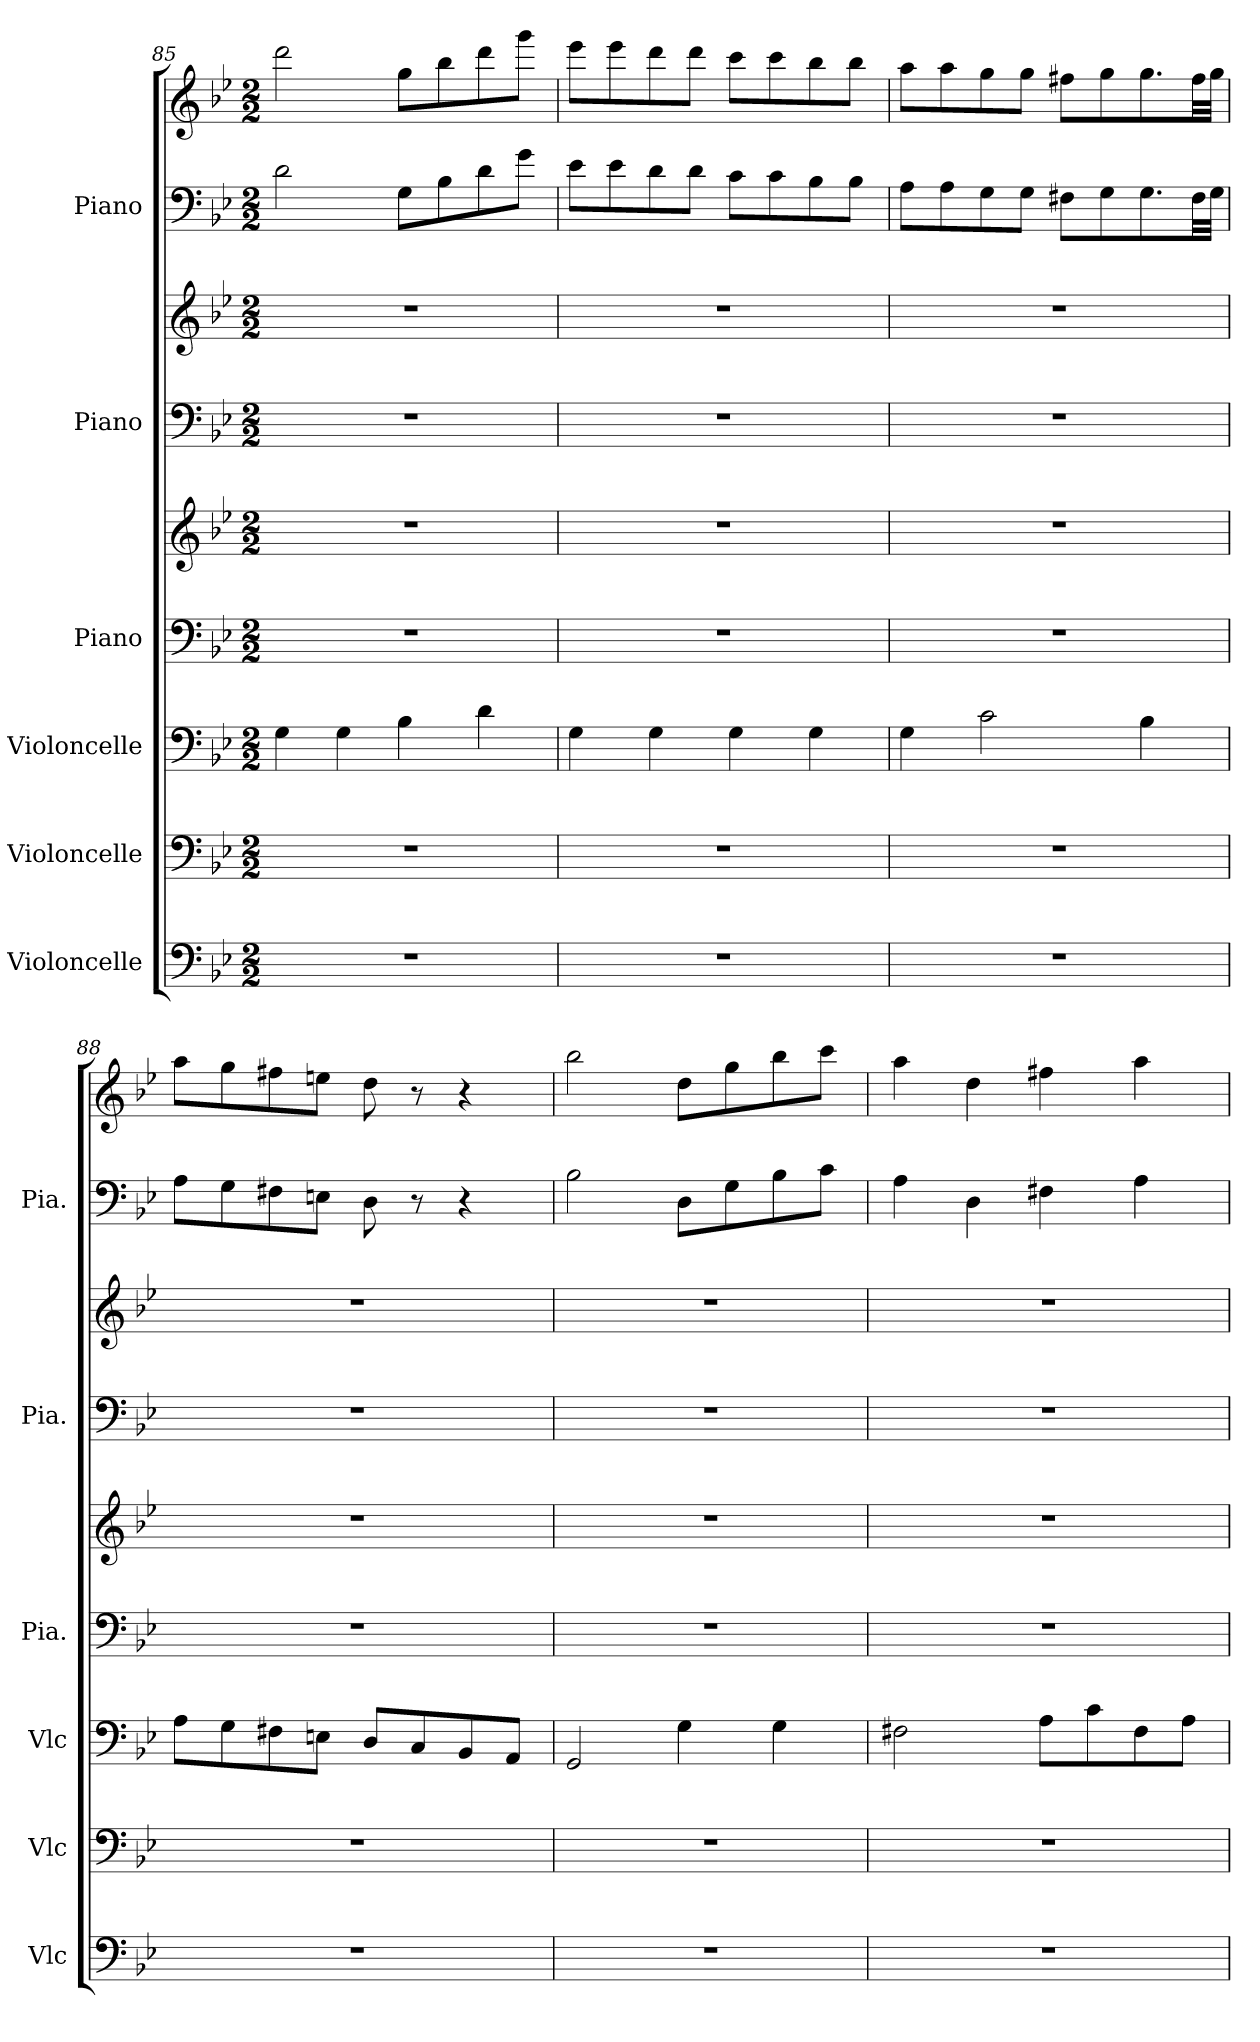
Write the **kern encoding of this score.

**kern	**kern	**kern	**kern	**kern	**kern	**kern	**kern	**kern
*part6	*part5	*part4	*part3	*part3	*part2	*part2	*part1	*part1
*staff9	*staff8	*staff7	*staff6	*staff5	*staff4	*staff3	*staff2	*staff1
*I"Violoncelle	*I"Violoncelle	*I"Violoncelle	*I"Piano	*	*I"Piano	*	*I"Piano	*
*I'Vlc	*I'Vlc	*I'Vlc	*I'Pia.	*	*I'Pia.	*	*I'Pia.	*
*clefF4	*clefF4	*clefF4	*clefF4	*clefG2	*clefF4	*clefG2	*clefF4	*clefG2
*k[b-e-]	*k[b-e-]	*k[b-e-]	*k[b-e-]	*k[b-e-]	*k[b-e-]	*k[b-e-]	*k[b-e-]	*k[b-e-]
*M2/2	*M2/2	*M2/2	*M2/2	*M2/2	*M2/2	*M2/2	*M2/2	*M2/2
=85	=85	=85	=85	=85	=85	=85	=85	=85
1r	1r	4G\	1r	1r	1r	1r	2d\	2ddd\
.	.	4G\	.	.	.	.	.	.
.	.	4B-\	.	.	.	.	8G\L	8gg\L
.	.	.	.	.	.	.	8B-\	8bb-\
.	.	4d\	.	.	.	.	8d\	8ddd\
.	.	.	.	.	.	.	8g\J	8ggg\J
!!LO:PB:g=z
=86	=86	=86	=86	=86	=86	=86	=86	=86
1r	1r	4G\	1r	1r	1r	1r	8e-\L	8eee-\L
.	.	.	.	.	.	.	8e-\	8eee-\
.	.	4G\	.	.	.	.	8d\	8ddd\
.	.	.	.	.	.	.	8d\J	8ddd\J
.	.	4G\	.	.	.	.	8c\L	8ccc\L
.	.	.	.	.	.	.	8c\	8ccc\
.	.	4G\	.	.	.	.	8B-\	8bb-\
.	.	.	.	.	.	.	8B-\J	8bb-\J
=87	=87	=87	=87	=87	=87	=87	=87	=87
1r	1r	4G\	1r	1r	1r	1r	8A\L	8aa\L
.	.	.	.	.	.	.	8A\	8aa\
.	.	2c\	.	.	.	.	8G\	8gg\
.	.	.	.	.	.	.	8G\J	8gg\J
.	.	.	.	.	.	.	8F#X\L	8ff#X\L
.	.	.	.	.	.	.	8G\	8gg\
.	.	4B-\	.	.	.	.	8.G\	8.gg\
.	.	.	.	.	.	.	32F#\LL	32ff#\LL
.	.	.	.	.	.	.	32G\JJJ	32gg\JJJ
=88	=88	=88	=88	=88	=88	=88	=88	=88
1r	1r	8A\L	1r	1r	1r	1r	8A\L	8aa\L
.	.	8G\	.	.	.	.	8G\	8gg\
.	.	8F#X\	.	.	.	.	8F#X\	8ff#X\
.	.	8En\J	.	.	.	.	8En\J	8een\J
.	.	8D/L	.	.	.	.	8D\	8dd\
.	.	8C/	.	.	.	.	8r	8r
.	.	8BB-/	.	.	.	.	4r	4r
.	.	8AA/J	.	.	.	.	.	.
=89	=89	=89	=89	=89	=89	=89	=89	=89
1r	1r	2GG/	1r	1r	1r	1r	2B-\	2bb-\
.	.	4G\	.	.	.	.	8D\L	8dd\L
.	.	.	.	.	.	.	8G\	8gg\
.	.	4G\	.	.	.	.	8B-\	8bb-\
.	.	.	.	.	.	.	8c\J	8ccc\J
!!LO:PB:g=z
=90	=90	=90	=90	=90	=90	=90	=90	=90
1r	1r	2F#X\	1r	1r	1r	1r	4A\	4aa\
.	.	.	.	.	.	.	4D\	4dd\
.	.	8A\L	.	.	.	.	4F#X\	4ff#X\
.	.	8c\	.	.	.	.	.	.
.	.	8F#\	.	.	.	.	4A\	4aa\
.	.	8A\J	.	.	.	.	.	.
=	=	=	=	=	=	=	=	=
*-	*-	*-	*-	*-	*-	*-	*-	*-
